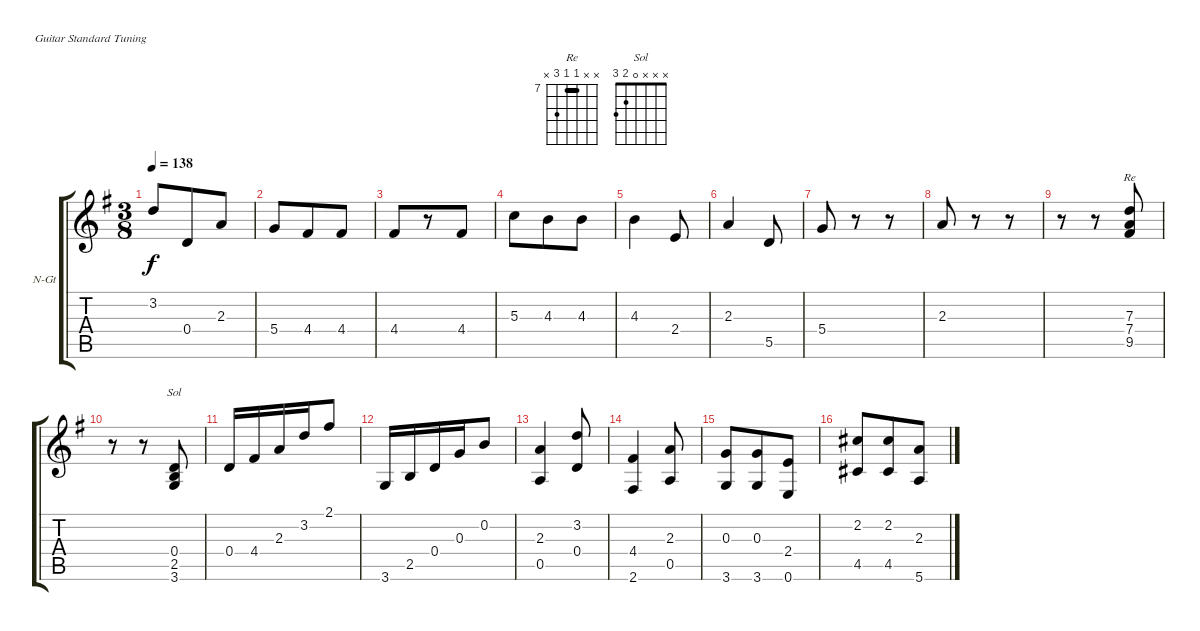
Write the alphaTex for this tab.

\bracketExtendMode groupsimilarinstruments
\firstSystemTrackNameOrientation horizontal
\otherSystemsTrackNameOrientation horizontal
\track ("Acoustic guitar 2" "N-Gt") {instrument acousticguitarnylon}
\staff {score tabs}
\tuning (E4 B3 G3 D3 A2 E2)
\chord ("Re" x x 7 7 9 x) {firstfret 7 showfingering false barre 7}
\chord ("Sol" x x x 0 2 3) {showfingering false}
\ts (3 8)
\tempo 138
\clef g2
\ks g
3.2.8{dy f} 0.4.8 2.3.8 |
5.4.8 4.4.8 4.4.8 |
4.4.8 r.8 4.4.8 |
5.3.8 4.3.8 4.3.8 |
4.3.4 2.4.8 |
2.3.4 5.5.8 |
5.4.8 r.8 r.8 |
2.3.8 r.8 r.8 |
r.8 r.8 (7.3 7.4 9.5).8{ch "Re"} |
r.8 r.8 (0.4 2.5 3.6).8{ch "Sol"} |
0.4.16 4.4.16 2.3.16 3.2.16 2.1.8 |
3.6.16 2.5.16 0.4.16 0.3.16 0.2.8 |
(2.3 0.5).4 (3.2 0.4).8 |
(4.4 2.6).4 (2.3 0.5).8 |
(0.3 3.6).8 (0.3 3.6).8 (2.4 0.6).8 |
(2.2 4.5).8 (2.2 4.5).8 (2.3 5.6).8
